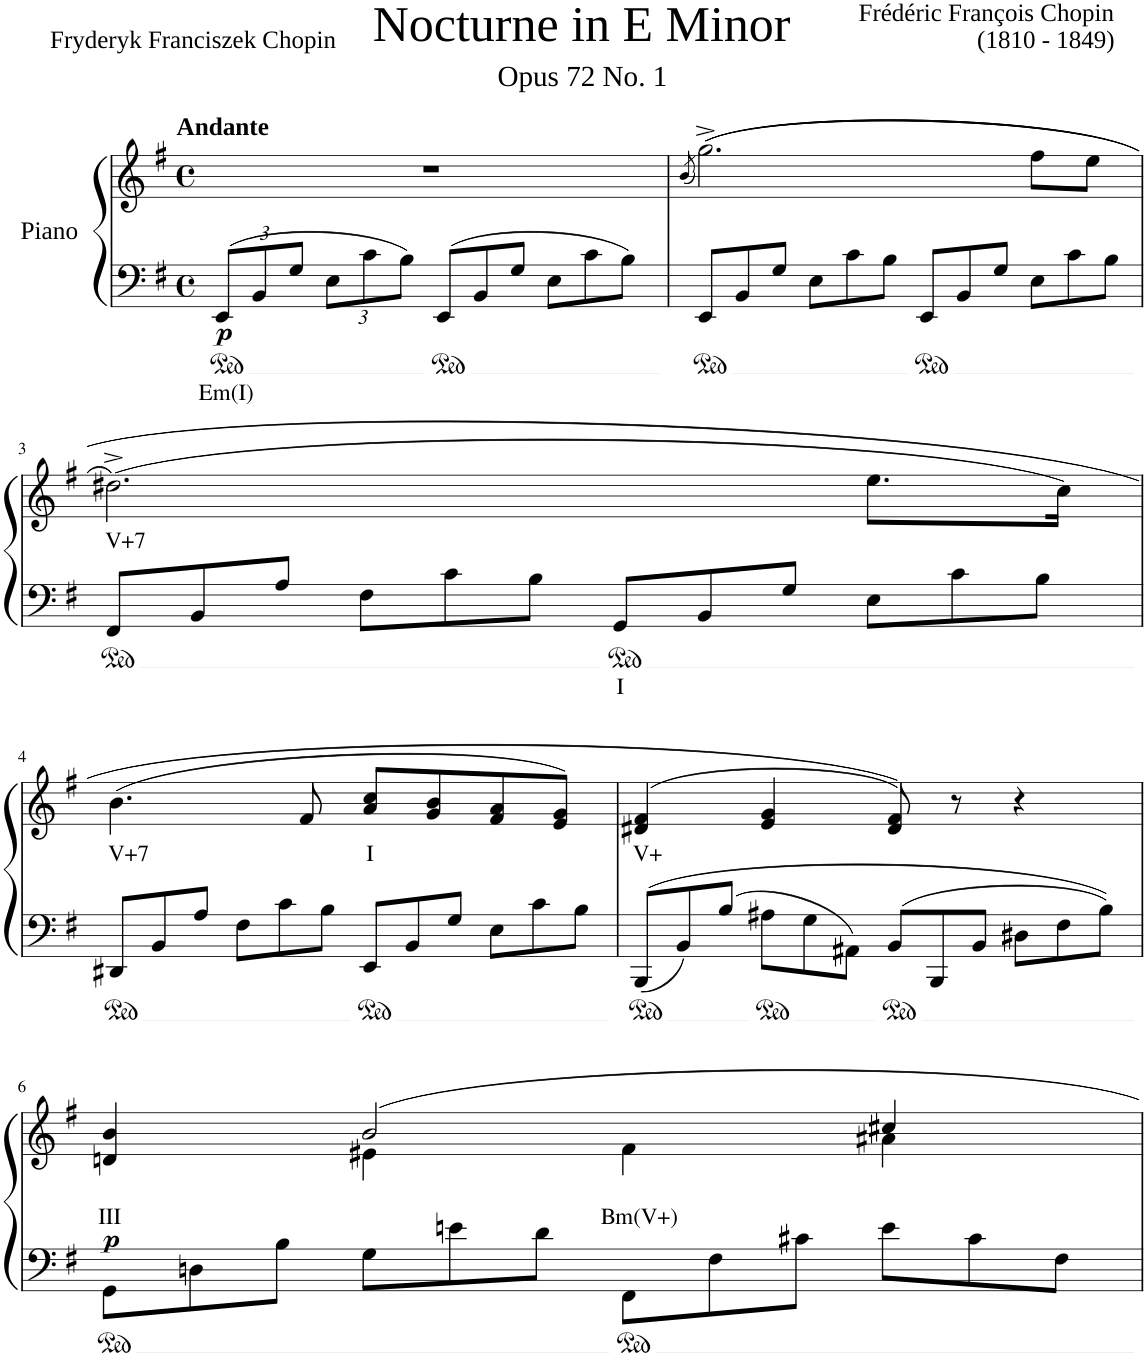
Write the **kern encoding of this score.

**kern	**text	**kern	**text	**dynam
*part1	*part1	*part1	*part1	*part1
*staff2	*staff2	*staff1	*staff1	*staff1/2
*I"Piano	*	*	*	*
*I'Pno	*	*	*	*
*clefF4	*	*clefG2	*	*
*k[f#]	*	*k[f#]	*	*
*M4/4	*	*M4/4	*	*
*met(c)	*	*met(c)	*	*
*Xbrackettup	*	*	*	*
=1	=1	=1	=1	=1
!	!	!LO:TX:a:B:t=Andante	!	!
!	!LO:LY:b	!	!	!LO:DY:b=2
*	*	*^	*	*
12EE/L	Em(I)	1r	2...ryy	.	p
12BB/	.	.	.	.	.
12G/J	.	.	.	.	.
12E\L	.	.	.	.	.
12c\	.	.	.	.	.
12B\J	.	.	.	.	.
*Xtuplet	*	*	*	*	*
12EE/L	.	.	.	.	.
12BB/	.	.	.	.	.
12G/J	.	.	.	.	.
12E\L	.	.	.	.	.
12c\	.	.	.	.	.
12B\J	.	.	.	.	.
.	.	.	16b!	.	.
*	*	*v	*v	*	*
=2	=2	=2	=2	=2
.	.	(8qb/	.	.
12EE/L	.	((2.gg^\)	.	.
12BB/	.	.	.	.
12G/J	.	.	.	.
12E\L	.	.	.	.
12c\	.	.	.	.
12B\J	.	.	.	.
12EE/L	.	.	.	.
12BB/	.	.	.	.
12G/J	.	.	.	.
12E\L	.	8ff#\L	.	.
12c\	.	.	.	.
.	.	8ee\J	.	.
12B\J	.	.	.	.
!!LO:LB:g=z
=3	=3	=3	=3	=3
!	!	!	!LO:LY:b	!
12FF#/L	.	(2.dd#X^\)	V+7	.
12BB/	.	.	.	.
12A/J	.	.	.	.
12F#\L	.	.	.	.
12c\	.	.	.	.
12B\J	.	.	.	.
!	!LO:LY:b	!	!	!
12GG/L	I	.	.	.
12BB/	.	.	.	.
12G/J	.	.	.	.
12E\L	.	8.ee\L	.	.
12c\	.	.	.	.
12B\J	.	.	.	.
.	.	16cc\Jk)	.	.
!!LO:LB:g=z
=4	=4	=4	=4	=4
!	!	!	!LO:LY:b	!
12DD#X/L	.	(4.b\	V+7	.
12BB/	.	.	.	.
12A/J	.	.	.	.
12F#\L	.	.	.	.
12c\	.	.	.	.
.	.	8f#/	.	.
12B\J	.	.	.	.
!	!	!	!LO:LY:b	!
12EE/L	.	8a/ 8cc/L	I	.
12BB/	.	.	.	.
.	.	8g/ 8b/	.	.
12G/J	.	.	.	.
12E\L	.	8f#/ 8a/	.	.
12c\	.	.	.	.
.	.	8e/ 8g/J)	.	.
12B\J	.	.	.	.
=5	=5	=5	=5	=5
!	!	!	!LO:LY:b	!
12BBB/L	.	(>4d#X/ 4f#/	V+	.
12BB/	.	.	.	.
12B/J	.	.	.	.
12A#X\L	.	4e/ 4g/	.	.
12G\	.	.	.	.
12AA#X\J	.	.	.	.
12BB/L	.	8d#/ 8f#/))	.	.
12BBB/	.	.	.	.
.	.	8r	.	.
12BB/J	.	.	.	.
12D#X\L	.	4r	.	.
12F#\	.	.	.	.
12B\J	.	.	.	.
!!LO:LB:g=z
=6	=6	=6	=6	=6
!	!	!	!LO:LY:b	!LO:DY:b
*	*	*^	*	*
12GG\L	.	4dn/ 4b/	4ryy	III	p
12Dn\	.	.	.	.	.
12B\J	.	.	.	.	.
12G\L	.	2b/	4e#X\	.	.
12en\	.	.	.	.	.
12d\J	.	.	.	.	.
!	!	!	!	!LO:LY:b	!
12FF#\L	.	.	4f#\	Bm(V+)	.
12F#\	.	.	.	.	.
12c#X\J	.	.	.	.	.
12e\L	.	4cc#X/	4a#X\	.	.
12c#\	.	.	.	.	.
12F#\J	.	.	.	.	.
*	*	*v	*v	*	*
=	=	=	=	=
*-	*-	*-	*-	*-
